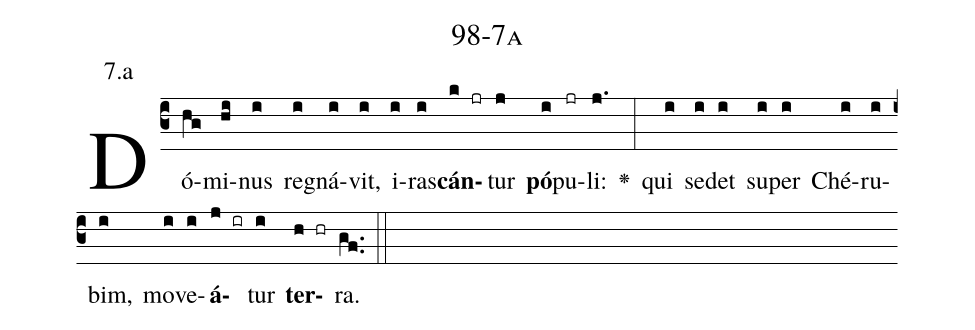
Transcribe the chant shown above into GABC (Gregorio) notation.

name: 98-7a;
annotation: 7.a;
%%
(c3)Dó(hg)mi(hi)nus(i) re(i)gná(i)vit,(i) i(i)ras(i)<b>cán</b>(k jr)tur(j) <b>pó</b>(i)pu(jr)li:(j.) <v>\greheightstar</v>(:) qui(i) se(i)det(i) su(i)per(i) Ché(i)ru(i)bim,(i) mo(i)ve(i)<b>á</b>(j ir)tur(i) <b>ter</b>(h hr)ra.(gf..) (::)


%E(i) u(i) o(j) u(i) a(h) e.(gf..) (::)
